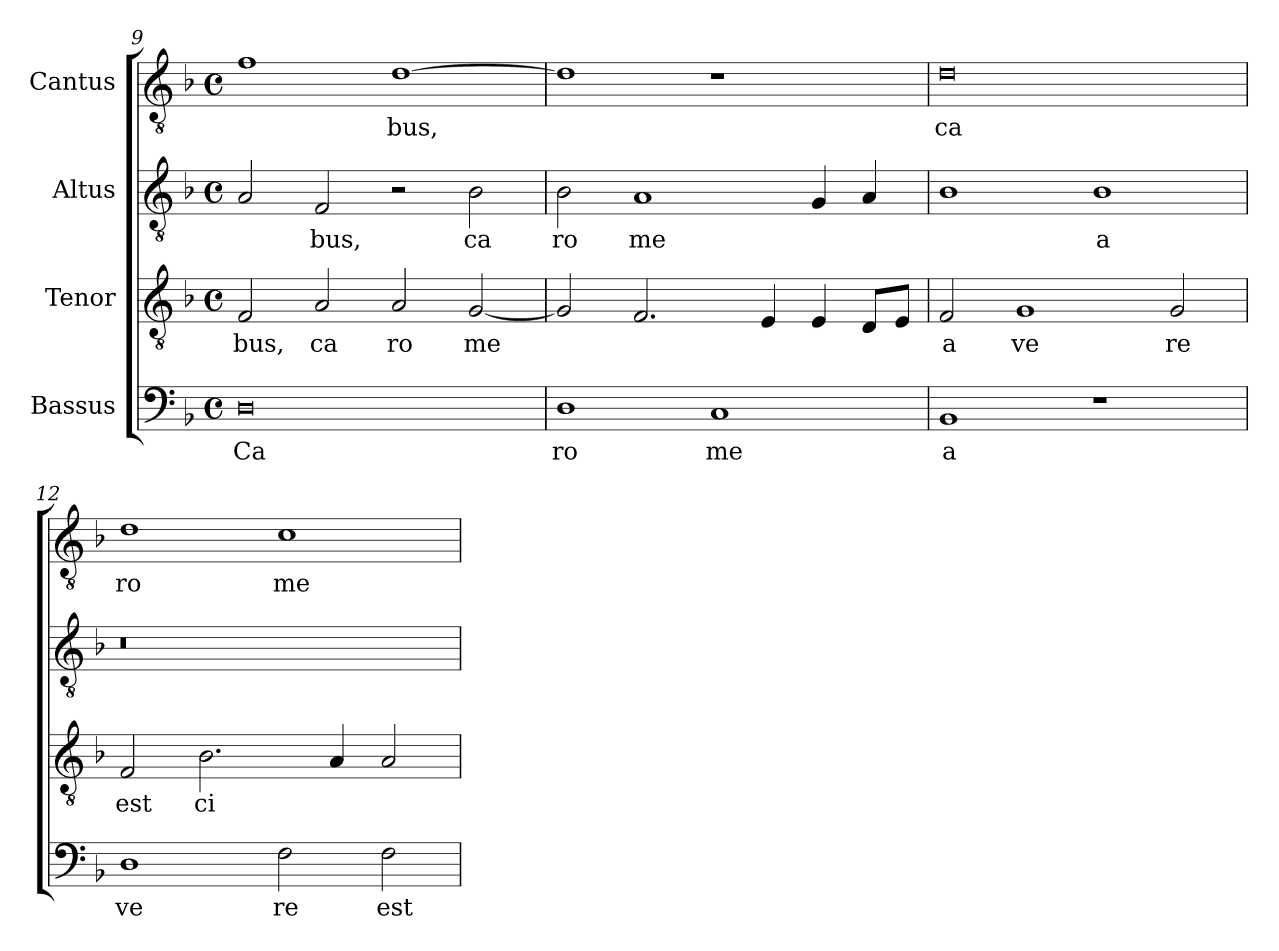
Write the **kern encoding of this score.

**kern	**text	**kern	**text	**kern	**text	**kern	**text
*part4	*part4	*part3	*part3	*part2	*part2	*part1	*part1
*staff4	*staff4	*staff3	*staff3	*staff2	*staff2	*staff1	*staff1
*I"Bassus	*	*I"Tenor	*	*I"Altus	*	*I"Cantus	*
*clefF4	*	*clefGv2	*	*clefGv2	*	*clefGv2	*
*k[b-]	*	*k[b-]	*	*k[b-]	*	*k[b-]	*
*F:	*	*F:	*	*F:	*	*F:	*
*M4/4	*	*M4/4	*	*M4/4	*	*M4/4	*
*met(c)	*	*met(c)	*	*met(c)	*	*met(c)	*
=9	=9	=9	=9	=9	=9	=9	=9
!	!LO:LY:b:cj	!	!LO:LY:b:cj	!	!	!	!
0D	Ca	2F/	bus,	2A/	.	1f	.
!	!	!	!LO:LY:b:cj	!	!LO:LY:b:cj	!	!
.	.	2A/	ca	2F/	-bus,	.	.
!	!	!	!LO:LY:b:cj	!	!	!	!LO:LY:b
.	.	2A/	ro	2r	.	[>1d	bus,
!	!	!	!LO:LY:b	!	!LO:LY:b:cj	!	!
.	.	[<2G/	me	2B-\	ca	.	.
=10	=10	=10	=10	=10	=10	=10	=10
!	!LO:LY:b:cj	!	!	!	!LO:LY:b:cj	!	!
1D	ro	2G/]	.	2B-\	ro	1d]	.
!	!	!	!	!	!LO:LY:b:cj	!	!
.	.	2.F/	.	1A	me	.	.
!	!LO:LY:b:cj	!	!	!	!	!	!
1C	me	.	.	.	.	1r	.
.	.	4E/	.	.	.	.	.
.	.	4E/	.	4G/	.	.	.
.	.	8D/L	.	4A/	.	.	.
.	.	8E/J	.	.	.	.	.
=11	=11	=11	=11	=11	=11	=11	=11
!	!LO:LY:b:cj	!	!LO:LY:b:cj	!	!	!	!LO:LY:b:cj
1BB-	a	2F/	a	1B-	.	0d	ca
!	!	!	!LO:LY:b:cj	!	!	!	!
.	.	1G	ve	.	.	.	.
!	!	!	!	!	!LO:LY:b:cj	!	!
1r	.	.	.	1B-	a	.	.
!	!	!	!LO:LY:b:cj	!	!	!	!
.	.	2G/	re	.	.	.	.
=12	=12	=12	=12	=12	=12	=12	=12
!	!LO:LY:b:cj	!	!LO:LY:b:cj	!	!	!	!LO:LY:b:cj
1D	ve	2F/	est	0r	.	1d	ro
!	!	!	!LO:LY:b:cj	!	!	!	!
.	.	2.B-\	ci	.	.	.	.
!	!LO:LY:b:cj	!	!	!	!	!	!LO:LY:b:cj
2F\	re	.	.	.	.	1c	me
.	.	4A/	.	.	.	.	.
!	!LO:LY:b:cj	!	!	!	!	!	!
2F\	est	2A/	.	.	.	.	.
=	=	=	=	=	=	=	=
*-	*-	*-	*-	*-	*-	*-	*-
